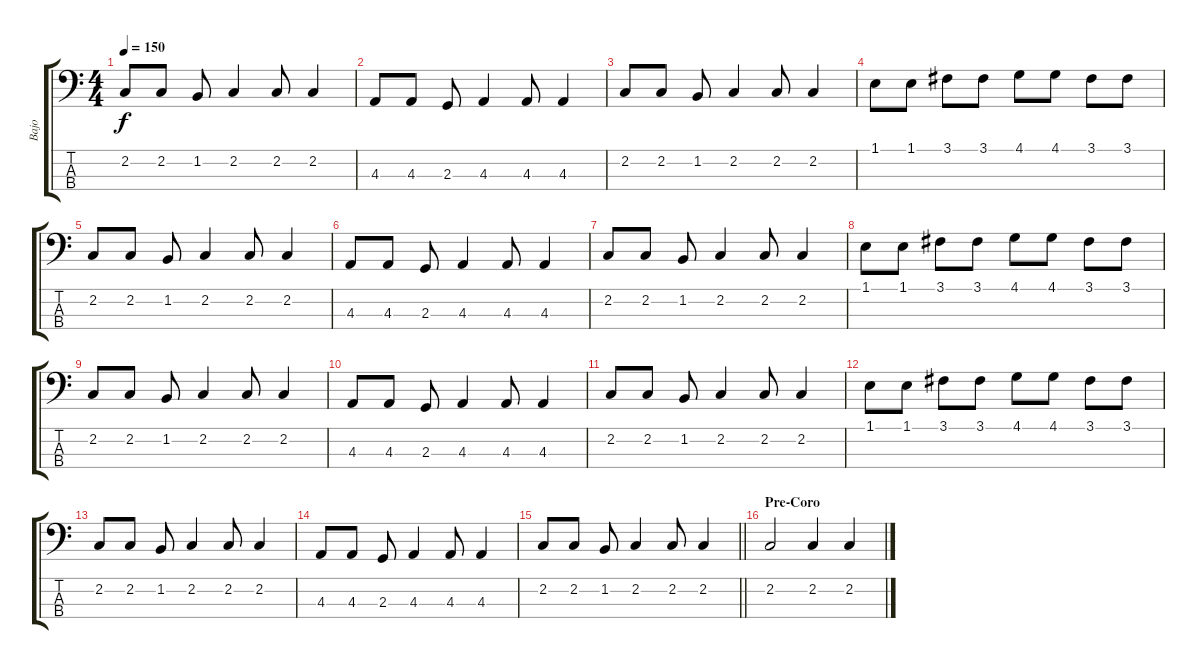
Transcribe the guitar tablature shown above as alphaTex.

\track ("Bajo" "Bajo") {instrument electricbassfinger}
\staff {score tabs}
\tuning (Eb2 Bb1 F1 C1) {hide}
\ts (4 4)
\tempo 150
\clef f4
\ks c
2.2.8{dy f} 2.2.8 1.2.8 2.2.4 2.2.8 2.2.4 |
4.3.8 4.3.8 2.3.8 4.3.4 4.3.8 4.3.4 |
2.2.8 2.2.8 1.2.8 2.2.4 2.2.8 2.2.4 |
1.1.8 1.1.8 3.1.8 3.1.8 4.1.8 4.1.8 3.1.8 3.1.8 |
2.2.8 2.2.8 1.2.8 2.2.4 2.2.8 2.2.4 |
4.3.8 4.3.8 2.3.8 4.3.4 4.3.8 4.3.4 |
2.2.8 2.2.8 1.2.8 2.2.4 2.2.8 2.2.4 |
1.1.8 1.1.8 3.1.8 3.1.8 4.1.8 4.1.8 3.1.8 3.1.8 |
2.2.8 2.2.8 1.2.8 2.2.4 2.2.8 2.2.4 |
4.3.8 4.3.8 2.3.8 4.3.4 4.3.8 4.3.4 |
2.2.8 2.2.8 1.2.8 2.2.4 2.2.8 2.2.4 |
1.1.8 1.1.8 3.1.8 3.1.8 4.1.8 4.1.8 3.1.8 3.1.8 |
2.2.8 2.2.8 1.2.8 2.2.4 2.2.8 2.2.4 |
4.3.8 4.3.8 2.3.8 4.3.4 4.3.8 4.3.4 |
\barLineRight lightlight
2.2.8 2.2.8 1.2.8 2.2.4 2.2.8 2.2.4 |
\section ("" "Pre-Coro")
2.2.2 2.2.4 2.2.4
